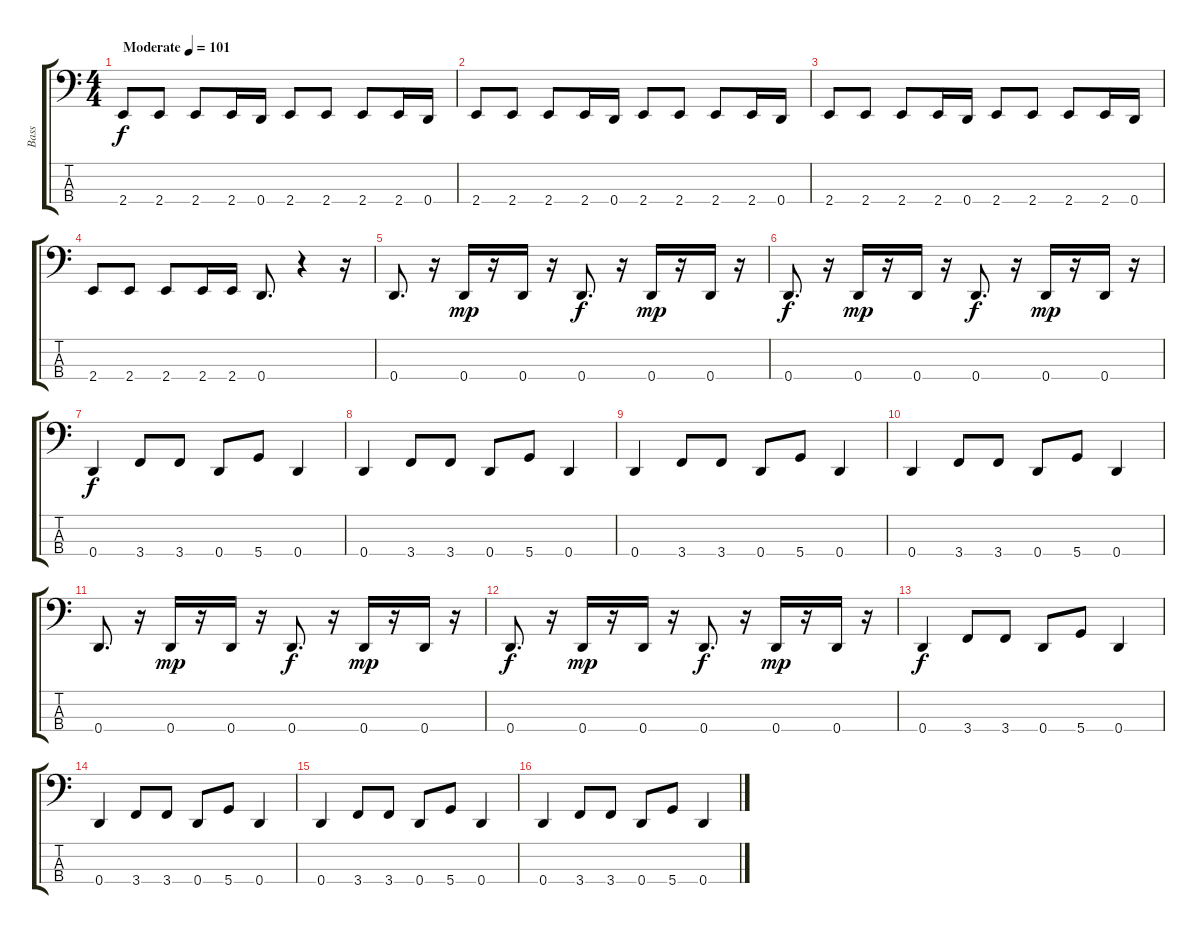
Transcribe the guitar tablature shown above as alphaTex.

\track ("Bass" "Bass") {instrument electricbassfinger}
\staff {score tabs}
\tuning (G2 D2 A1 D1) {hide}
\ts (4 4)
\tempo (101 "Moderate")
\clef f4
\ks c
2.4.8{dy f instrument electricbassfinger} 2.4.8 2.4.8 2.4.16 0.4.16 2.4.8 2.4.8 2.4.8 2.4.16 0.4.16 |
2.4.8 2.4.8 2.4.8 2.4.16 0.4.16 2.4.8 2.4.8 2.4.8 2.4.16 0.4.16 |
2.4.8 2.4.8 2.4.8 2.4.16 0.4.16 2.4.8 2.4.8 2.4.8 2.4.16 0.4.16 |
2.4.8 2.4.8 2.4.8 2.4.16 2.4.16 0.4.8{d} r.4 r.16 |
0.4.8{d} r.16 0.4.16{dy mp} r.16 0.4.16 r.16 0.4.8{d dy f} r.16 0.4.16{dy mp} r.16 0.4.16 r.16 |
0.4.8{d dy f} r.16 0.4.16{dy mp} r.16 0.4.16 r.16 0.4.8{d dy f} r.16 0.4.16{dy mp} r.16 0.4.16 r.16 |
0.4.4{dy f} 3.4.8 3.4.8 0.4.8 5.4.8 0.4.4 |
0.4.4 3.4.8 3.4.8 0.4.8 5.4.8 0.4.4 |
0.4.4 3.4.8 3.4.8 0.4.8 5.4.8 0.4.4 |
0.4.4 3.4.8 3.4.8 0.4.8 5.4.8 0.4.4 |
0.4.8{d} r.16 0.4.16{dy mp} r.16 0.4.16 r.16 0.4.8{d dy f} r.16 0.4.16{dy mp} r.16 0.4.16 r.16 |
0.4.8{d dy f} r.16 0.4.16{dy mp} r.16 0.4.16 r.16 0.4.8{d dy f} r.16 0.4.16{dy mp} r.16 0.4.16 r.16 |
0.4.4{dy f} 3.4.8 3.4.8 0.4.8 5.4.8 0.4.4 |
0.4.4 3.4.8 3.4.8 0.4.8 5.4.8 0.4.4 |
0.4.4 3.4.8 3.4.8 0.4.8 5.4.8 0.4.4 |
0.4.4 3.4.8 3.4.8 0.4.8 5.4.8 0.4.4
